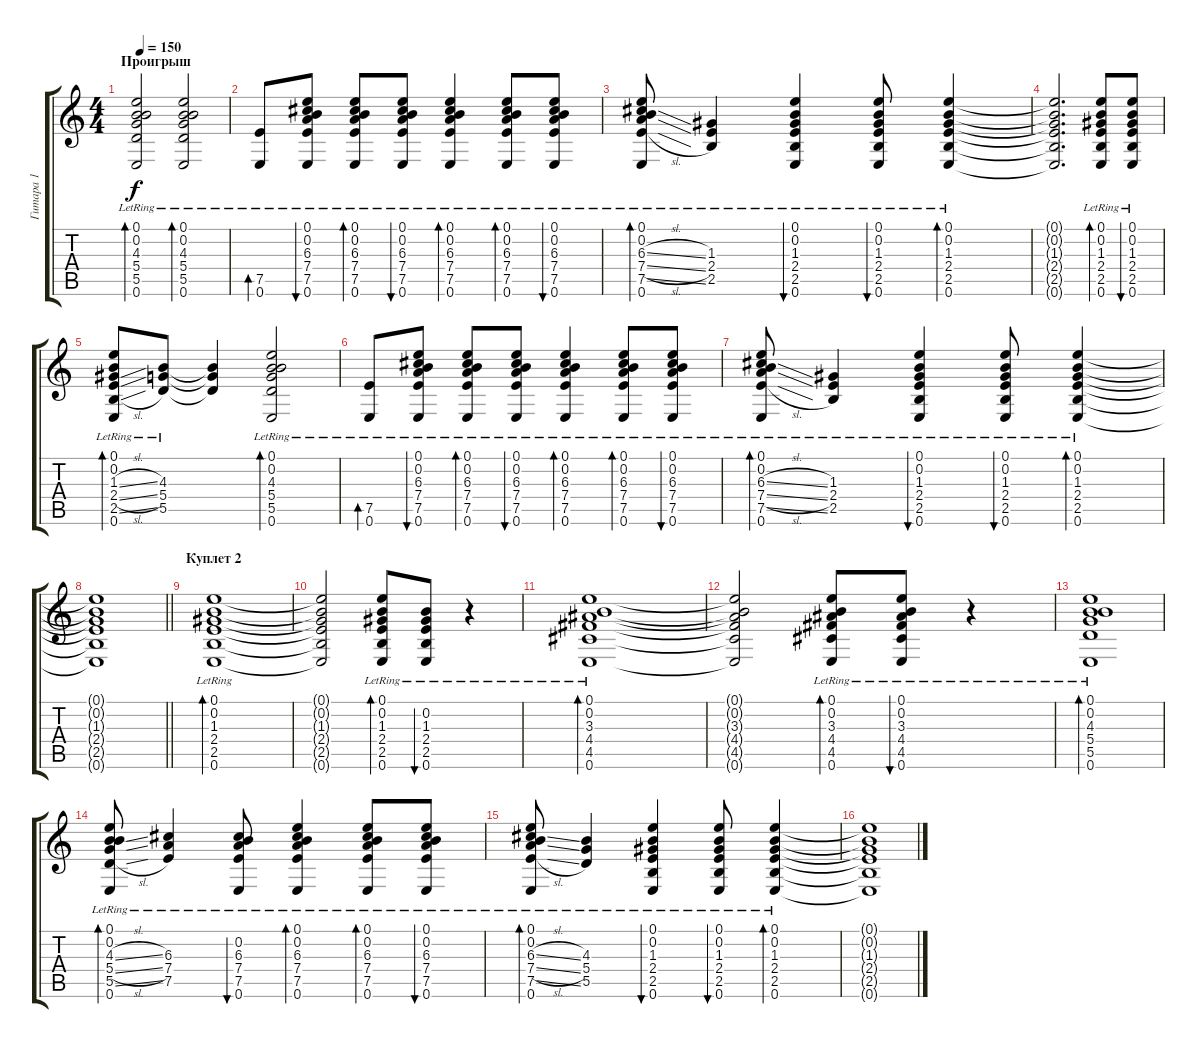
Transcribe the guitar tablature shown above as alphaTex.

\track ("Гитара 1" "Гитара 1") {instrument acousticguitarsteel}
\staff {score tabs}
\tuning (E4 B3 G3 D3 A2 E2) {hide}
\ts (4 4)
\section ("" "Проигрыш")
\tempo 150
\clef g2
\ks c
(0.1{lr} 0.2{lr} 4.3{lr} 5.4{lr} 5.5{lr} 0.6{lr}).2{bd 60 dy f} (0.1{lr} 0.2{lr} 4.3{lr} 5.4{lr} 5.5{lr} 0.6{lr}).2{bd 60} |
(7.5{lr} 0.6{lr}).8{bd 60} (0.1{lr} 0.2{lr} 6.3{lr} 7.4{lr} 7.5{lr} 0.6{lr}).8{bu 60} (0.1{lr} 0.2{lr} 6.3{lr} 7.4{lr} 7.5{lr} 0.6{lr}).8{bd 60} (0.1{lr} 0.2{lr} 6.3{lr} 7.4{lr} 7.5{lr} 0.6{lr}).8{bu 60} (0.1{lr} 0.2{lr} 6.3{lr} 7.4{lr} 7.5{lr} 0.6{lr}).4{bd 60} (0.1{lr} 0.2{lr} 6.3{lr} 7.4{lr} 7.5{lr} 0.6{lr}).8{bd 60} (0.1{lr} 0.2{lr} 6.3{lr} 7.4{lr} 7.5{lr} 0.6{lr}).8{bu 60} |
(0.1{lr} 0.2{lr} 6.3{sl lr} 7.4{sl lr} 7.5{sl lr} 0.6{lr}).8{bd 60} (1.3{lr} 2.4{lr} 2.5{lr}).4 (0.1{lr} 0.2{lr} 1.3{lr} 2.4{lr} 2.5{lr} 0.6{lr}).4{bu 60} (0.1{lr} 0.2{lr} 1.3{lr} 2.4{lr} 2.5{lr} 0.6{lr}).8{bu 60} (0.1{lr} 0.2{lr} 1.3{lr} 2.4{lr} 2.5{lr} 0.6{lr}).4{bd 60} |
(0.1{t} 0.2{t} 1.3{t} 2.4{t} 2.5{t} 0.6{t}).2{d} (0.1{lr} 0.2{lr} 1.3{lr} 2.4{lr} 2.5{lr} 0.6{lr}).8{bd 60} (0.1{lr} 0.2{lr} 1.3{lr} 2.4{lr} 2.5{lr} 0.6{lr}).8{bu 60} |
(0.1{lr} 0.2{lr} 1.3{sl lr} 2.4{sl lr} 2.5{sl lr} 0.6{lr}).8{bd 60} (4.3{lr} 5.4{lr} 5.5{lr}).8 (4.3{t} 5.4{t} 5.5{t}).4 (0.1{lr} 0.2{lr} 4.3{lr} 5.4{lr} 5.5{lr} 0.6{lr}).2{bd 60} |
(7.5{lr} 0.6{lr}).8{bd 60} (0.1{lr} 0.2{lr} 6.3{lr} 7.4{lr} 7.5{lr} 0.6{lr}).8{bu 60} (0.1{lr} 0.2{lr} 6.3{lr} 7.4{lr} 7.5{lr} 0.6{lr}).8{bd 60} (0.1{lr} 0.2{lr} 6.3{lr} 7.4{lr} 7.5{lr} 0.6{lr}).8{bu 60} (0.1{lr} 0.2{lr} 6.3{lr} 7.4{lr} 7.5{lr} 0.6{lr}).4{bd 60} (0.1{lr} 0.2{lr} 6.3{lr} 7.4{lr} 7.5{lr} 0.6{lr}).8{bd 60} (0.1{lr} 0.2{lr} 6.3{lr} 7.4{lr} 7.5{lr} 0.6{lr}).8{bu 60} |
(0.1{lr} 0.2{lr} 6.3{sl lr} 7.4{sl lr} 7.5{sl lr} 0.6{lr}).8{bd 60} (1.3{lr} 2.4{lr} 2.5{lr}).4 (0.1{lr} 0.2{lr} 1.3{lr} 2.4{lr} 2.5{lr} 0.6{lr}).4{bu 60} (0.1{lr} 0.2{lr} 1.3{lr} 2.4{lr} 2.5{lr} 0.6{lr}).8{bu 60} (0.1{lr} 0.2{lr} 1.3{lr} 2.4{lr} 2.5{lr} 0.6{lr}).4{bd 60} |
\barLineRight lightlight
(0.1{t} 0.2{t} 1.3{t} 2.4{t} 2.5{t} 0.6{t}).1 |
\section ("" "Куплет 2")
(0.1{lr} 0.2{lr} 1.3{lr} 2.4{lr} 2.5{lr} 0.6{lr}).1{bd 60} |
(0.1{t} 0.2{t} 1.3{t} 2.4{t} 2.5{t} 0.6{t}).2 (0.1{lr} 0.2{lr} 1.3{lr} 2.4{lr} 2.5{lr} 0.6{lr}).8{bd 60} (0.2{lr} 1.3{lr} 2.4{lr} 2.5{lr} 0.6{lr}).8{bu 60} r.4 |
(0.1{lr} 0.2{lr} 3.3{lr} 4.4{lr} 4.5{lr} 0.6{lr}).1{bd 60} |
(0.1{t} 0.2{t} 3.3{t} 4.4{t} 4.5{t} 0.6{t}).2 (0.1{lr} 0.2{lr} 3.3{lr} 4.4{lr} 4.5{lr} 0.6{lr}).8{bd 60} (0.1{lr} 0.2{lr} 3.3{lr} 4.4{lr} 4.5{lr} 0.6{lr}).8{bu 60} r.4 |
(0.1{lr} 0.2{lr} 4.3{lr} 5.4{lr} 5.5{lr} 0.6{lr}).1{bd 60} |
(0.1{lr} 0.2{lr} 4.3{sl lr} 5.4{sl lr} 5.5{sl lr} 0.6{lr}).8{bd 60} (6.3{lr} 7.4{lr} 7.5{lr}).4 (0.2{lr} 6.3{lr} 7.4{lr} 7.5{lr} 0.6{lr}).8{bu 60} (0.1{lr} 0.2{lr} 6.3{lr} 7.4{lr} 7.5{lr} 0.6{lr}).4{bd 60} (0.1{lr} 0.2{lr} 6.3{lr} 7.4{lr} 7.5{lr} 0.6{lr}).8{bd 60} (0.1{lr} 0.2{lr} 6.3{lr} 7.4{lr} 7.5{lr} 0.6{lr}).8{bu 60} |
(0.1{lr} 0.2{lr} 6.3{sl lr} 7.4{sl lr} 7.5{sl lr} 0.6{lr}).8{bd 60} (4.3{lr} 5.4{lr} 5.5{lr}).4 (0.1{lr} 0.2{lr} 1.3{lr} 2.4{lr} 2.5{lr} 0.6{lr}).4{bu 60} (0.1{lr} 0.2{lr} 1.3{lr} 2.4{lr} 2.5{lr} 0.6{lr}).8{bu 60} (0.1{lr} 0.2{lr} 1.3{lr} 2.4{lr} 2.5{lr} 0.6{lr}).4{bd 60} |
(0.1{t} 0.2{t} 1.3{t} 2.4{t} 2.5{t} 0.6{t}).1
